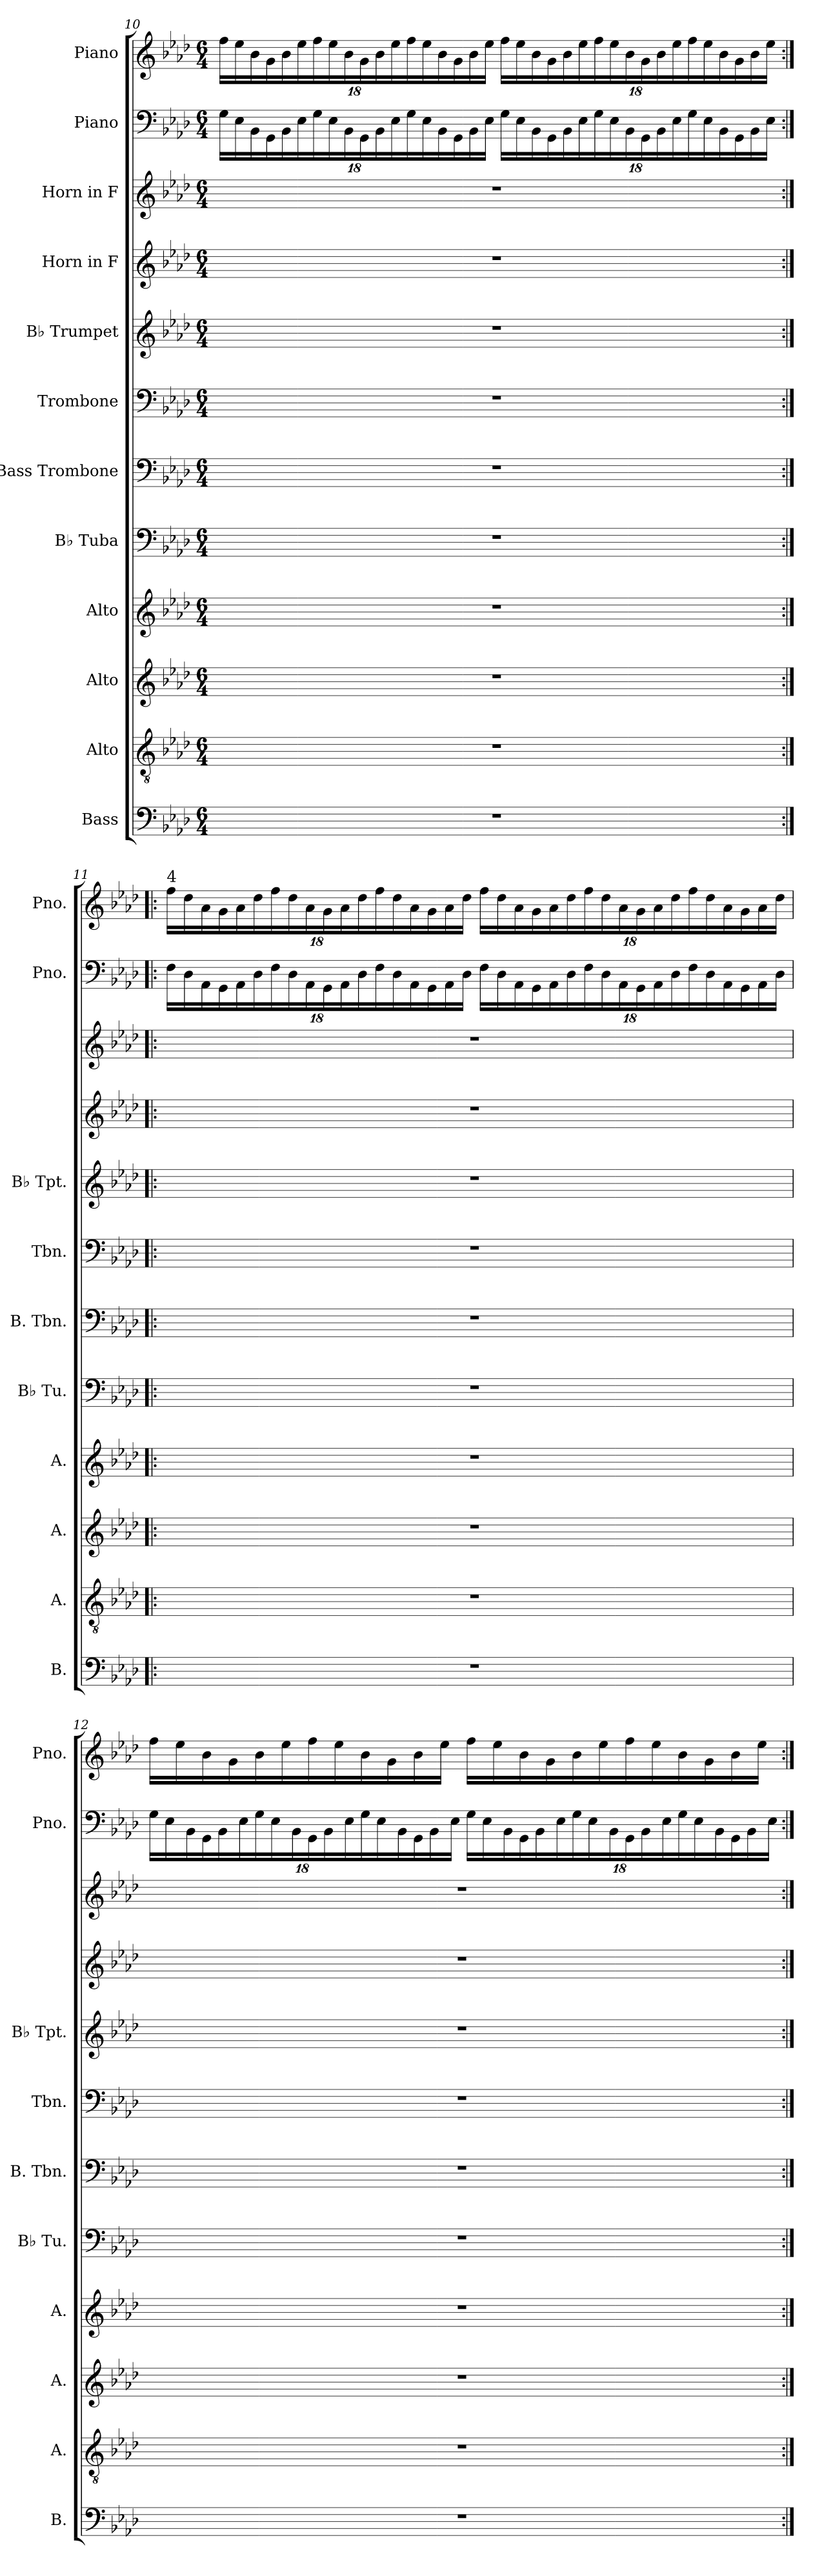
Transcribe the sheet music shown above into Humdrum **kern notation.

**kern	**kern	**kern	**kern	**kern	**kern	**kern	**kern	**kern	**kern	**kern	**kern
*part12	*part11	*part10	*part9	*part8	*part7	*part6	*part5	*part4	*part3	*part2	*part1
*staff12	*staff11	*staff10	*staff9	*staff8	*staff7	*staff6	*staff5	*staff4	*staff3	*staff2	*staff1
*I"Bass	*I"Alto	*I"Alto	*I"Alto	*I"B♭ Tuba	*I"Bass Trombone	*I"Trombone	*I"B♭ Trumpet	*I"Horn in F	*I"Horn in F	*I"Piano	*I"Piano
*I'B.	*I'A.	*I'A.	*I'A.	*I'B♭ Tu.	*I'B. Tbn.	*I'Tbn.	*I'B♭ Tpt.	*	*	*I'Pno.	*I'Pno.
!!LO:PB:g=z
*clefF4	*clefGv2	*clefG2	*clefG2	*clefF4	*clefF4	*clefF4	*clefG2	*clefG2	*clefG2	*clefF4	*clefG2
*	*	*	*	*	*	*	*ITrd1c2	*ITrd4c7	*ITrd4c7	*	*
*k[b-e-a-d-]	*k[b-e-a-d-]	*k[b-e-a-d-]	*k[b-e-a-d-]	*k[b-e-a-d-]	*k[b-e-a-d-]	*k[b-e-a-d-]	*k[b-e-a-d-g-c-]	*k[b-e-a-d-g-]	*k[b-e-a-d-g-]	*k[b-e-a-d-]	*k[b-e-a-d-]
*M6/4	*M6/4	*M6/4	*M6/4	*M6/4	*M6/4	*M6/4	*M6/4	*M6/4	*M6/4	*M6/4	*M6/4
*	*	*	*	*	*	*	*	*	*	*Xbrackettup	*Xbrackettup
=10	=10	=10	=10	=10	=10	=10	=10	=10	=10	=10	=10
1.r	1.r	1.r	1.r	1.r	1.r	1.r	1.r	1.r	1.r	24G\LL	24ff\LL
.	.	.	.	.	.	.	.	.	.	24E-\	24ee-\
.	.	.	.	.	.	.	.	.	.	24BB-\	24b-\
.	.	.	.	.	.	.	.	.	.	24GG\	24g\
.	.	.	.	.	.	.	.	.	.	24BB-\	24b-\
.	.	.	.	.	.	.	.	.	.	24E-\	24ee-\
.	.	.	.	.	.	.	.	.	.	24G\	24ff\
.	.	.	.	.	.	.	.	.	.	24E-\	24ee-\
.	.	.	.	.	.	.	.	.	.	24BB-\	24b-\
.	.	.	.	.	.	.	.	.	.	24GG\	24g\
.	.	.	.	.	.	.	.	.	.	24BB-\	24b-\
.	.	.	.	.	.	.	.	.	.	24E-\	24ee-\
.	.	.	.	.	.	.	.	.	.	24G\	24ff\
.	.	.	.	.	.	.	.	.	.	24E-\	24ee-\
.	.	.	.	.	.	.	.	.	.	24BB-\	24b-\
.	.	.	.	.	.	.	.	.	.	24GG\	24g\
.	.	.	.	.	.	.	.	.	.	24BB-\	24b-\
.	.	.	.	.	.	.	.	.	.	24E-\JJ	24ee-\JJ
.	.	.	.	.	.	.	.	.	.	24G\LL	24ff\LL
.	.	.	.	.	.	.	.	.	.	24E-\	24ee-\
.	.	.	.	.	.	.	.	.	.	24BB-\	24b-\
.	.	.	.	.	.	.	.	.	.	24GG\	24g\
.	.	.	.	.	.	.	.	.	.	24BB-\	24b-\
.	.	.	.	.	.	.	.	.	.	24E-\	24ee-\
.	.	.	.	.	.	.	.	.	.	24G\	24ff\
.	.	.	.	.	.	.	.	.	.	24E-\	24ee-\
.	.	.	.	.	.	.	.	.	.	24BB-\	24b-\
.	.	.	.	.	.	.	.	.	.	24GG\	24g\
.	.	.	.	.	.	.	.	.	.	24BB-\	24b-\
.	.	.	.	.	.	.	.	.	.	24E-\	24ee-\
.	.	.	.	.	.	.	.	.	.	24G\	24ff\
.	.	.	.	.	.	.	.	.	.	24E-\	24ee-\
.	.	.	.	.	.	.	.	.	.	24BB-\	24b-\
.	.	.	.	.	.	.	.	.	.	24GG\	24g\
.	.	.	.	.	.	.	.	.	.	24BB-\	24b-\
.	.	.	.	.	.	.	.	.	.	24E-\JJ	24ee-\JJ
!!LO:PB:g=z
=11:|!|:	=11:|!|:	=11:|!|:	=11:|!|:	=11:|!|:	=11:|!|:	=11:|!|:	=11:|!|:	=11:|!|:	=11:|!|:	=11:|!|:	=11:|!|:
!	!	!	!	!	!	!	!	!	!	!	!LO:TX:a:t=4
1.r	1.r	1.r	1.r	1.r	1.r	1.r	1.r	1.r	1.r	24F\LL	24ff\LL
.	.	.	.	.	.	.	.	.	.	24D-\	24dd-\
.	.	.	.	.	.	.	.	.	.	24AA-\	24a-\
.	.	.	.	.	.	.	.	.	.	24GG\	24g\
.	.	.	.	.	.	.	.	.	.	24AA-\	24a-\
.	.	.	.	.	.	.	.	.	.	24D-\	24dd-\
.	.	.	.	.	.	.	.	.	.	24F\	24ff\
.	.	.	.	.	.	.	.	.	.	24D-\	24dd-\
.	.	.	.	.	.	.	.	.	.	24AA-\	24a-\
.	.	.	.	.	.	.	.	.	.	24GG\	24g\
.	.	.	.	.	.	.	.	.	.	24AA-\	24a-\
.	.	.	.	.	.	.	.	.	.	24D-\	24dd-\
.	.	.	.	.	.	.	.	.	.	24F\	24ff\
.	.	.	.	.	.	.	.	.	.	24D-\	24dd-\
.	.	.	.	.	.	.	.	.	.	24AA-\	24a-\
.	.	.	.	.	.	.	.	.	.	24GG\	24g\
.	.	.	.	.	.	.	.	.	.	24AA-\	24a-\
.	.	.	.	.	.	.	.	.	.	24D-\JJ	24dd-\JJ
.	.	.	.	.	.	.	.	.	.	24F\LL	24ff\LL
.	.	.	.	.	.	.	.	.	.	24D-\	24dd-\
.	.	.	.	.	.	.	.	.	.	24AA-\	24a-\
.	.	.	.	.	.	.	.	.	.	24GG\	24g\
.	.	.	.	.	.	.	.	.	.	24AA-\	24a-\
.	.	.	.	.	.	.	.	.	.	24D-\	24dd-\
.	.	.	.	.	.	.	.	.	.	24F\	24ff\
.	.	.	.	.	.	.	.	.	.	24D-\	24dd-\
.	.	.	.	.	.	.	.	.	.	24AA-\	24a-\
.	.	.	.	.	.	.	.	.	.	24GG\	24g\
.	.	.	.	.	.	.	.	.	.	24AA-\	24a-\
.	.	.	.	.	.	.	.	.	.	24D-\	24dd-\
.	.	.	.	.	.	.	.	.	.	24F\	24ff\
.	.	.	.	.	.	.	.	.	.	24D-\	24dd-\
.	.	.	.	.	.	.	.	.	.	24AA-\	24a-\
.	.	.	.	.	.	.	.	.	.	24GG\	24g\
.	.	.	.	.	.	.	.	.	.	24AA-\	24a-\
.	.	.	.	.	.	.	.	.	.	24D-\JJ	24dd-\JJ
!!LO:PB:g=z
=12	=12	=12	=12	=12	=12	=12	=12	=12	=12	=12	=12
1.r	1.r	1.r	1.r	1.r	1.r	1.r	1.r	1.r	1.r	24G\LL	16ff\LL
.	.	.	.	.	.	.	.	.	.	24E-\	.
.	.	.	.	.	.	.	.	.	.	.	16ee-\
.	.	.	.	.	.	.	.	.	.	24BB-\	.
.	.	.	.	.	.	.	.	.	.	24GG\	16b-\
.	.	.	.	.	.	.	.	.	.	24BB-\	.
.	.	.	.	.	.	.	.	.	.	.	16g\
.	.	.	.	.	.	.	.	.	.	24E-\	.
.	.	.	.	.	.	.	.	.	.	24G\	16b-\
.	.	.	.	.	.	.	.	.	.	24E-\	.
.	.	.	.	.	.	.	.	.	.	.	16ee-\
.	.	.	.	.	.	.	.	.	.	24BB-\	.
.	.	.	.	.	.	.	.	.	.	24GG\	16ff\
.	.	.	.	.	.	.	.	.	.	24BB-\	.
.	.	.	.	.	.	.	.	.	.	.	16ee-\
.	.	.	.	.	.	.	.	.	.	24E-\	.
.	.	.	.	.	.	.	.	.	.	24G\	16b-\
.	.	.	.	.	.	.	.	.	.	24E-\	.
.	.	.	.	.	.	.	.	.	.	.	16g\
.	.	.	.	.	.	.	.	.	.	24BB-\	.
.	.	.	.	.	.	.	.	.	.	24GG\	16b-\
.	.	.	.	.	.	.	.	.	.	24BB-\	.
.	.	.	.	.	.	.	.	.	.	.	16ee-\JJ
.	.	.	.	.	.	.	.	.	.	24E-\JJ	.
.	.	.	.	.	.	.	.	.	.	24G\LL	16ff\LL
.	.	.	.	.	.	.	.	.	.	24E-\	.
.	.	.	.	.	.	.	.	.	.	.	16ee-\
.	.	.	.	.	.	.	.	.	.	24BB-\	.
.	.	.	.	.	.	.	.	.	.	24GG\	16b-\
.	.	.	.	.	.	.	.	.	.	24BB-\	.
.	.	.	.	.	.	.	.	.	.	.	16g\
.	.	.	.	.	.	.	.	.	.	24E-\	.
.	.	.	.	.	.	.	.	.	.	24G\	16b-\
.	.	.	.	.	.	.	.	.	.	24E-\	.
.	.	.	.	.	.	.	.	.	.	.	16ee-\
.	.	.	.	.	.	.	.	.	.	24BB-\	.
.	.	.	.	.	.	.	.	.	.	24GG\	16ff\
.	.	.	.	.	.	.	.	.	.	24BB-\	.
.	.	.	.	.	.	.	.	.	.	.	16ee-\
.	.	.	.	.	.	.	.	.	.	24E-\	.
.	.	.	.	.	.	.	.	.	.	24G\	16b-\
.	.	.	.	.	.	.	.	.	.	24E-\	.
.	.	.	.	.	.	.	.	.	.	.	16g\
.	.	.	.	.	.	.	.	.	.	24BB-\	.
.	.	.	.	.	.	.	.	.	.	24GG\	16b-\
.	.	.	.	.	.	.	.	.	.	24BB-\	.
.	.	.	.	.	.	.	.	.	.	.	16ee-\JJ
.	.	.	.	.	.	.	.	.	.	24E-\JJ	.
=:|!	=:|!	=:|!	=:|!	=:|!	=:|!	=:|!	=:|!	=:|!	=:|!	=:|!	=:|!
*-	*-	*-	*-	*-	*-	*-	*-	*-	*-	*-	*-
